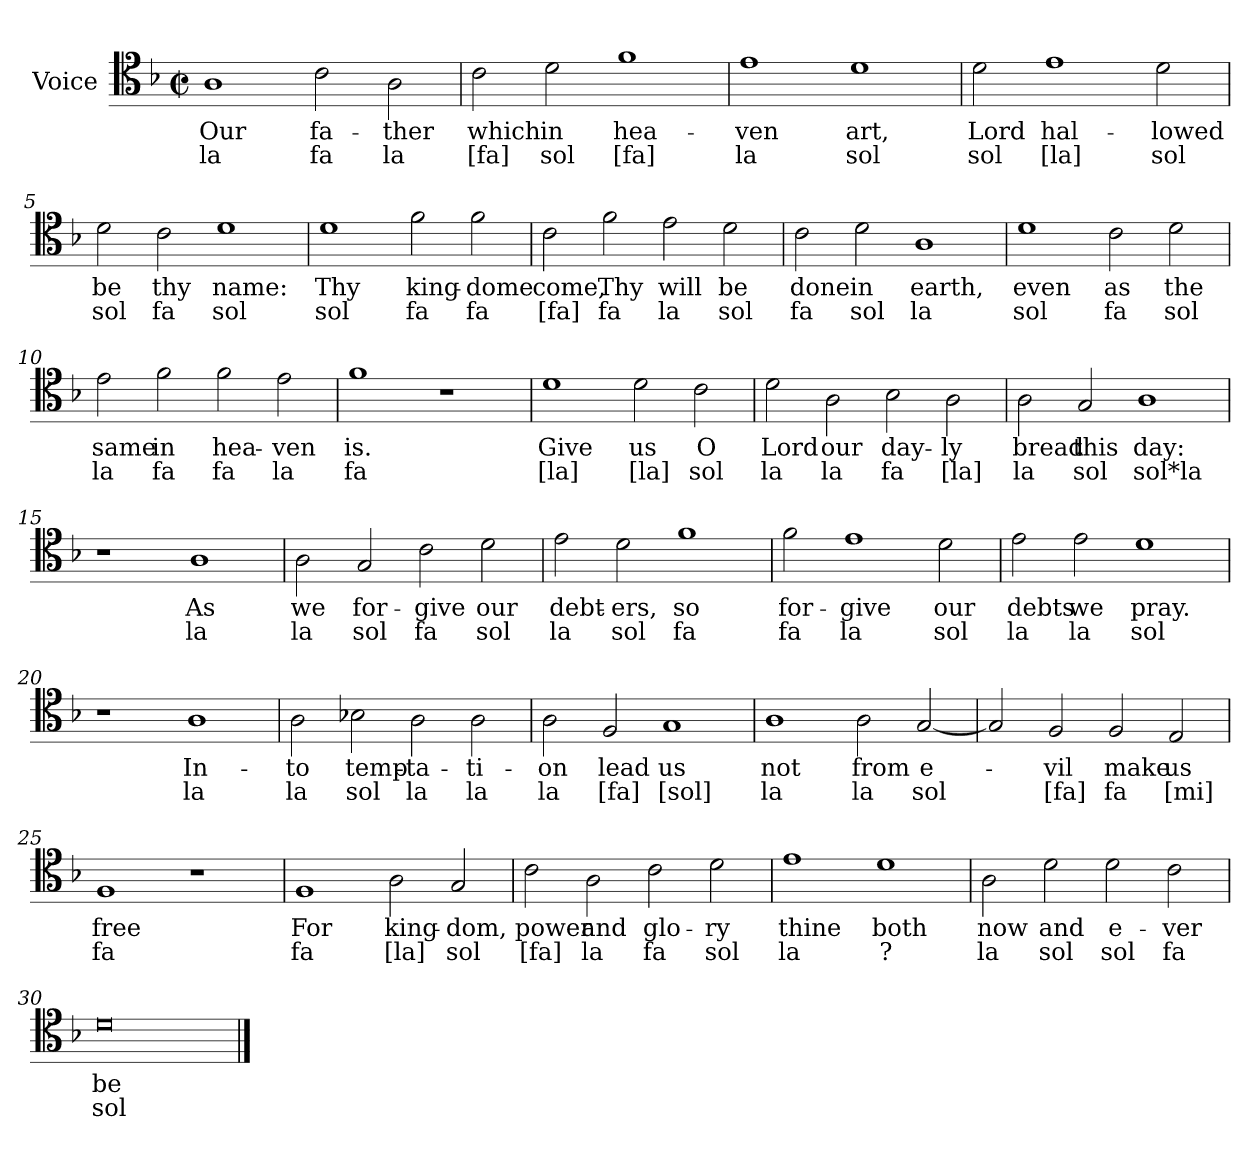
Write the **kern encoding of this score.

**kern	**text	**text
*part1	*part1	*part1
*staff1	*staff1	*staff1
*I"Voice	*	*
*I'Vo.	*	*
*clefC4	*	*
*k[b-]	*	*
*M4/2	*	*
*met(c|)	*	*
=1	=1	=1
1A	Our	la
2c\	fa-	fa
2A\	-ther	la
=2	=2	=2
2c\	which	[fa]
2d\	in	sol
1f	hea-	[fa]
=3	=3	=3
1e	-ven	la
1d	art,	sol
=4	=4	=4
2d\	Lord	sol
1e	hal-	[la]
2d\	-lowed	sol
=5	=5	=5
2d\	be	sol
2c\	thy	fa
1d	name:	sol
=6	=6	=6
1d	Thy	sol
2f\	king-	fa
2f\	-dome	fa
=7	=7	=7
2c\	come,	[fa]
2f\	Thy	fa
2e\	will	la
2d\	be	sol
=8	=8	=8
2c\	done	fa
2d\	in	sol
1A	earth,	la
=9	=9	=9
1d	even	sol
2c\	as	fa
2d\	the	sol
=10	=10	=10
2e\	same	la
2f\	in	fa
2f\	hea-	fa
2e\	-ven	la
=11	=11	=11
1f	is.	fa
1r	.	.
=12	=12	=12
1d	Give	[la]
2d\	us	[la]
2c\	O	sol
=13	=13	=13
2d\	Lord	la
2A\	our	la
2B-\	day-	fa
2A\	-ly	[la]
=14	=14	=14
2A\	bread	la
2G/	this	sol
1A	day:	sol*la
=15	=15	=15
1r	.	.
1A	As	la
=16	=16	=16
2A\	we	la
2G/	for-	sol
2c\	-give	fa
2d\	our	sol
=17	=17	=17
2e\	debt-	la
2d\	-ers,	sol
1f	so	fa
=18	=18	=18
2f\	for-	fa
1e	-give	la
2d\	our	sol
=19	=19	=19
2e\	debts	la
2e\	we	la
1d	pray.	sol
=20	=20	=20
1r	.	.
1A	In-	la
=21	=21	=21
2A\	-to	la
2B-X\	temp-	sol
2A\	-ta-	la
2A\	-ti-	la
=22	=22	=22
2A\	-on	la
2F/	lead	[fa]
1G	us	[sol]
=23	=23	=23
1A	not	la
2Ai\	from	la
[2G/	e-	sol
=24	=24	=24
2G/]	.	.
2F/	-vil	[fa]
2F/	make	fa
2E/	us	[mi]
=25	=25	=25
1F	free	fa
1r	.	.
=26	=26	=26
1F	For	fa
2A\	king-	[la]
2G/	-dom,	sol
=27	=27	=27
2c\	power	[fa]
2A\	and	la
2c\	glo-	fa
2d\	-ry	sol
=28	=28	=28
1e	thine	la
1d	both	?
=29	=29	=29
2A\	now	la
2d\	and	sol
2d\	e-	sol
2c\	-ver	fa
=30	=30	=30
0d	be	sol
==	==	==
*-	*-	*-
